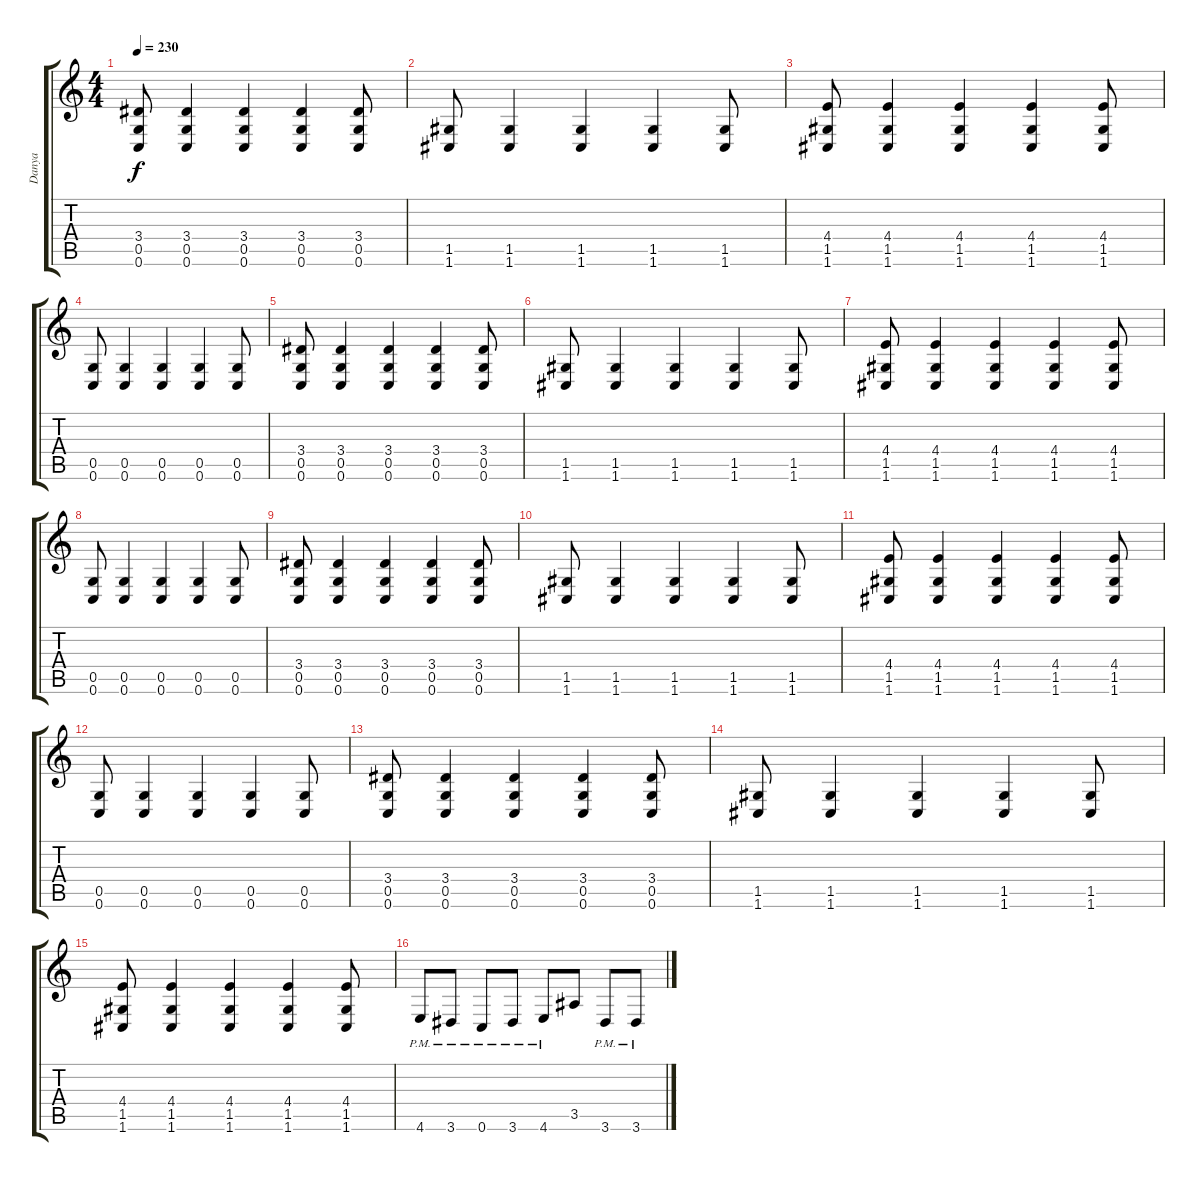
\track ("Danya" "Danya") {instrument distortionguitar}
\staff {score tabs}
\tuning (D4 A3 F3 C3 G2 C2) {hide}
\ts (4 4)
\tempo 230
\clef g2
\ks c
(3.4 0.5 0.6).8{dy f} (3.4 0.5 0.6).4 (3.4 0.5 0.6).4 (3.4 0.5 0.6).4 (3.4 0.5 0.6).8 |
(1.5 1.6).8 (1.5 1.6).4 (1.5 1.6).4 (1.5 1.6).4 (1.5 1.6).8 |
(4.4 1.5 1.6).8 (4.4 1.5 1.6).4 (4.4 1.5 1.6).4 (4.4 1.5 1.6).4 (4.4 1.5 1.6).8 |
(0.5 0.6).8 (0.5 0.6).4 (0.5 0.6).4 (0.5 0.6).4 (0.5 0.6).8 |
(3.4 0.5 0.6).8 (3.4 0.5 0.6).4 (3.4 0.5 0.6).4 (3.4 0.5 0.6).4 (3.4 0.5 0.6).8 |
(1.5 1.6).8 (1.5 1.6).4 (1.5 1.6).4 (1.5 1.6).4 (1.5 1.6).8 |
(4.4 1.5 1.6).8 (4.4 1.5 1.6).4 (4.4 1.5 1.6).4 (4.4 1.5 1.6).4 (4.4 1.5 1.6).8 |
(0.5 0.6).8 (0.5 0.6).4 (0.5 0.6).4 (0.5 0.6).4 (0.5 0.6).8 |
(3.4 0.5 0.6).8 (3.4 0.5 0.6).4 (3.4 0.5 0.6).4 (3.4 0.5 0.6).4 (3.4 0.5 0.6).8 |
(1.5 1.6).8 (1.5 1.6).4 (1.5 1.6).4 (1.5 1.6).4 (1.5 1.6).8 |
(4.4 1.5 1.6).8 (4.4 1.5 1.6).4 (4.4 1.5 1.6).4 (4.4 1.5 1.6).4 (4.4 1.5 1.6).8 |
(0.5 0.6).8 (0.5 0.6).4 (0.5 0.6).4 (0.5 0.6).4 (0.5 0.6).8 |
(3.4 0.5 0.6).8 (3.4 0.5 0.6).4 (3.4 0.5 0.6).4 (3.4 0.5 0.6).4 (3.4 0.5 0.6).8 |
(1.5 1.6).8 (1.5 1.6).4 (1.5 1.6).4 (1.5 1.6).4 (1.5 1.6).8 |
(4.4 1.5 1.6).8 (4.4 1.5 1.6).4 (4.4 1.5 1.6).4 (4.4 1.5 1.6).4 (4.4 1.5 1.6).8 |
4.6{pm}.8 3.6{pm}.8 0.6{pm}.8 3.6{pm}.8 4.6{pm}.8 3.5.8 3.6{pm}.8 3.6{pm}.8
